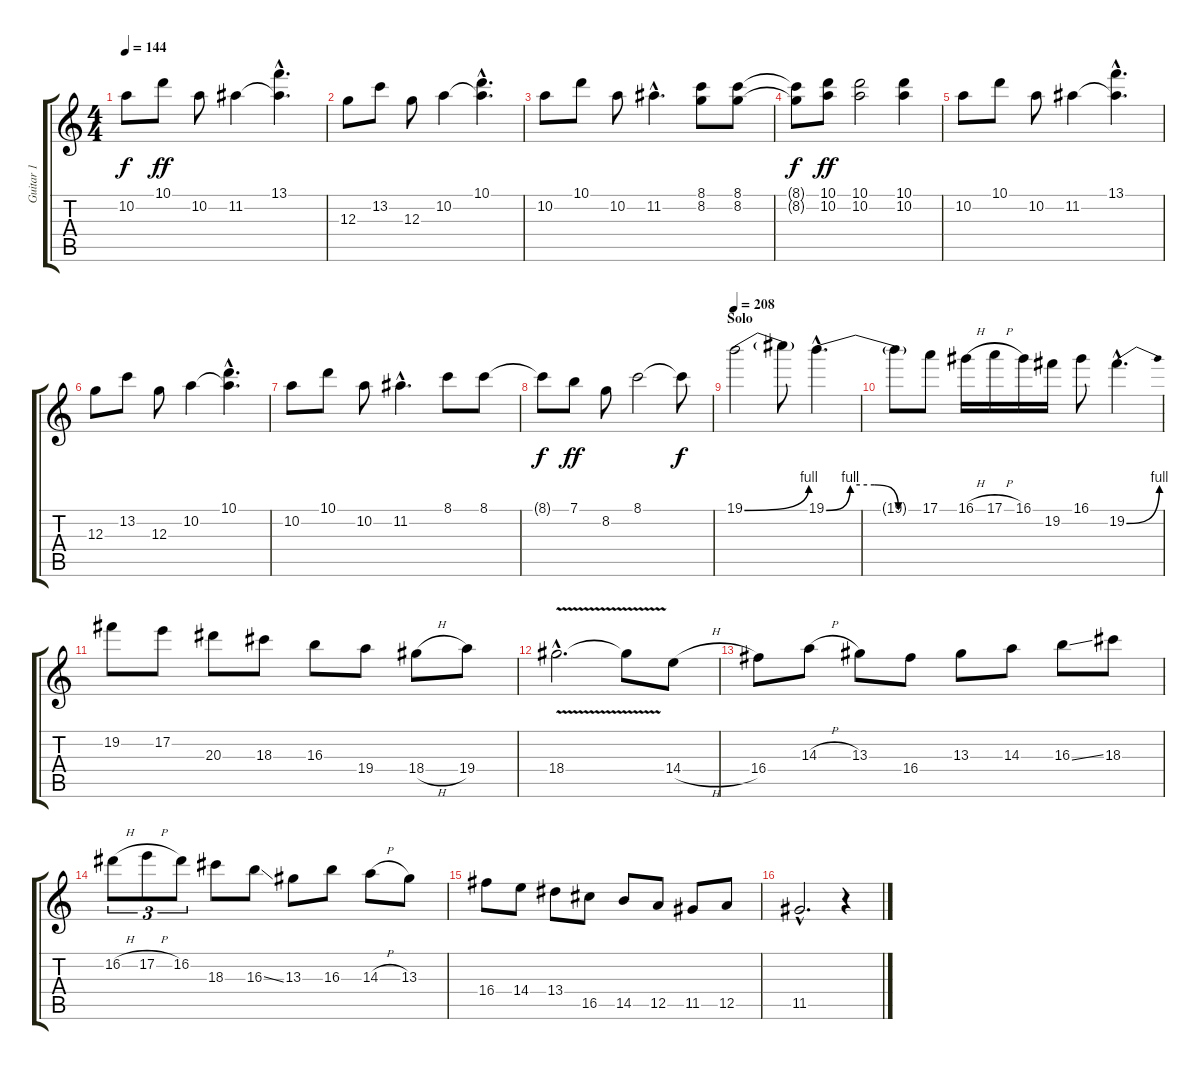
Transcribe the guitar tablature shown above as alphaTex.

\track ("Guitar 1" "Guitar 1") {instrument overdrivenguitar}
\staff {score tabs}
\tuning (E4 B3 G3 D3 A2 E2) {hide}
\ts (4 4)
\tempo 144
\clef g2
\ks c
10.2.8{dy f} 10.1.8{dy ff} 10.2.8 11.2.4 (13.1{hac} 11.2{hac t}).4{d} |
12.3.8 13.2.8 12.3.8 10.2.4 (10.1{hac} 10.2{hac t}).4{d} |
10.2.8 10.1.8 10.2.8 11.2{hac}.4{d} (8.1 8.2).8 (8.1 8.2).8 |
(8.1{t} 8.2{t}).8{dy f} (10.1 10.2).8{dy ff} (10.1 10.2).2 (10.1 10.2).4 |
10.2.8 10.1.8 10.2.8 11.2.4 (13.1{hac} 11.2{hac t}).4{d} |
12.3.8 13.2.8 12.3.8 10.2.4 (10.1{hac} 10.2{hac t}).4{d} |
10.2.8 10.1.8 10.2.8 11.2{hac}.4{d} 8.1.8 8.1.8 |
8.1{t}.8{dy f} 7.1.8{dy ff} 8.2.8 8.1.2 8.1{t}.8{dy f} |
\section ("" "Solo")
\tempo 204
\tempo 208
19.1{be (bend 0 0 60 4)}.2 19.1{t}.8 19.1{be (custom 0 0 15 4 30 4 45 0 60 0) hac}.4{d} |
19.1{t}.8 17.1.8 16.1{h}.16 17.1{h}.16 16.1.16 19.2.16 16.1.8 19.2{be (bend 0 0 60 4) hac}.4{d} |
19.2.8 17.2.8 20.3.8 18.3.8 16.3.8 19.4.8 18.4{h}.8 19.4.8 |
18.4{v hac}.2{d} 18.4{t}.8 14.4{h}.8 |
16.4.8 14.3{h}.8 13.3.8 16.4.8 13.3.8 14.3.8 16.3{ss}.8 18.3.8 |
16.2{h}.8{tu (3 2)} 17.2{h}.8{tu (3 2)} 16.2.8{tu (3 2)} 18.3.8 16.3{ss}.8 13.3.8 16.3.8 14.3{h}.8 13.3.8 |
16.4.8 14.4.8 13.4.8 16.5.8 14.5.8 12.5.8 11.5.8 12.5.8 |
11.5{hac}.2{d} r.4
